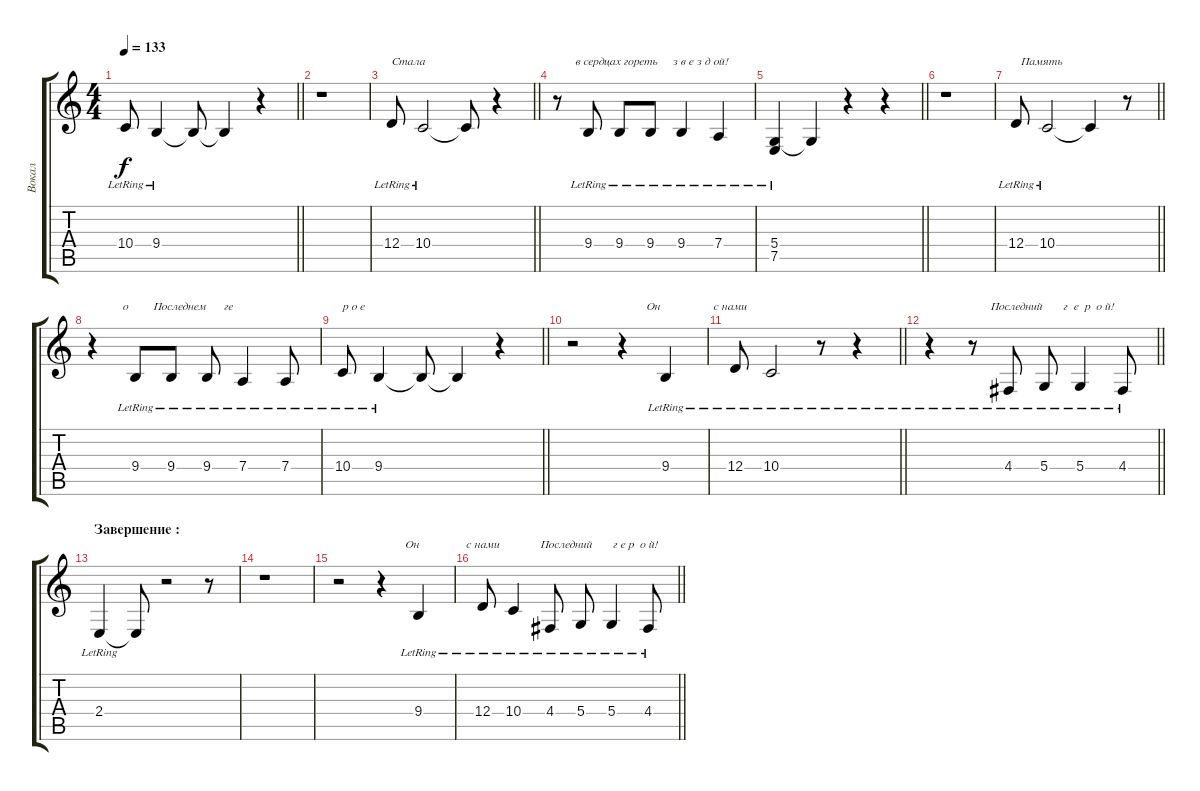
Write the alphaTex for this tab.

\track ("Вокал" "Вокал") {instrument lead6voice}
\staff {score tabs}
\tuning (E4 B3 G3 D3 A2 E2) {hide}
\ts (4 4)
\tempo 133
\clef g2
\barLineRight lightlight
\ks c
10.4{lr}.8{dy f} 9.4{lr}.4 9.4{t}.8 9.4{t}.4 r.4 |
r.1{txt "                         "} |
\barLineRight lightlight
12.4{lr}.8{txt "Стала"} 10.4{lr}.2 10.4{t}.8 r.4 |
r.8{txt "      в сердцах гореть     з в е з д ой!"} 9.4{lr}.8 9.4{lr}.8 9.4{lr}.8 9.4{lr}.4 7.4{lr}.4 |
\barLineRight lightlight
(5.4{lr} 7.5).4 5.4{t}.4 r.4 r.4 |
r.1{txt "                         Память"} |
\barLineRight lightlight
12.4{lr}.8 10.4{lr}.2 10.4{t}.4 r.8 |
r.4{txt "          о"} 9.4{lr}.8{txt "      Последнем      ге"} 9.4{lr}.8 9.4{lr}.8 7.4{lr}.4 7.4{lr}.8 |
\barLineRight lightlight
10.4{lr}.8{txt "р о е"} 9.4{lr}.4 9.4{t}.8 9.4{t}.4 r.4 |
r.2{txt "                          "} r.4{txt "        Он"} 9.4{lr}.4{txt "                с нами"} |
\barLineRight lightlight
12.4{lr}.8 10.4{lr}.2 r.8 r.4 |
\barLineRight lightlight
r.4 r.8{txt "      Последний       г  е  р  о й!"} 4.4{lr}.8 5.4{lr}.8 5.4{lr}.4 4.4{lr}.8 |
\section ("" "Завершение :")
2.4{lr}.4 2.4{t}.8 r.2 r.8 |
r.1 |
r.2{txt "                          "} r.4{txt "        Он"} 9.4{lr}.4{txt "                с нами"} |
\barLineRight lightlight
12.4{lr}.8 10.4{lr}.4{txt "         Последний       г е р  о й!"} 4.4{lr}.8 5.4{lr}.8 5.4{lr}.4 4.4{lr}.8
